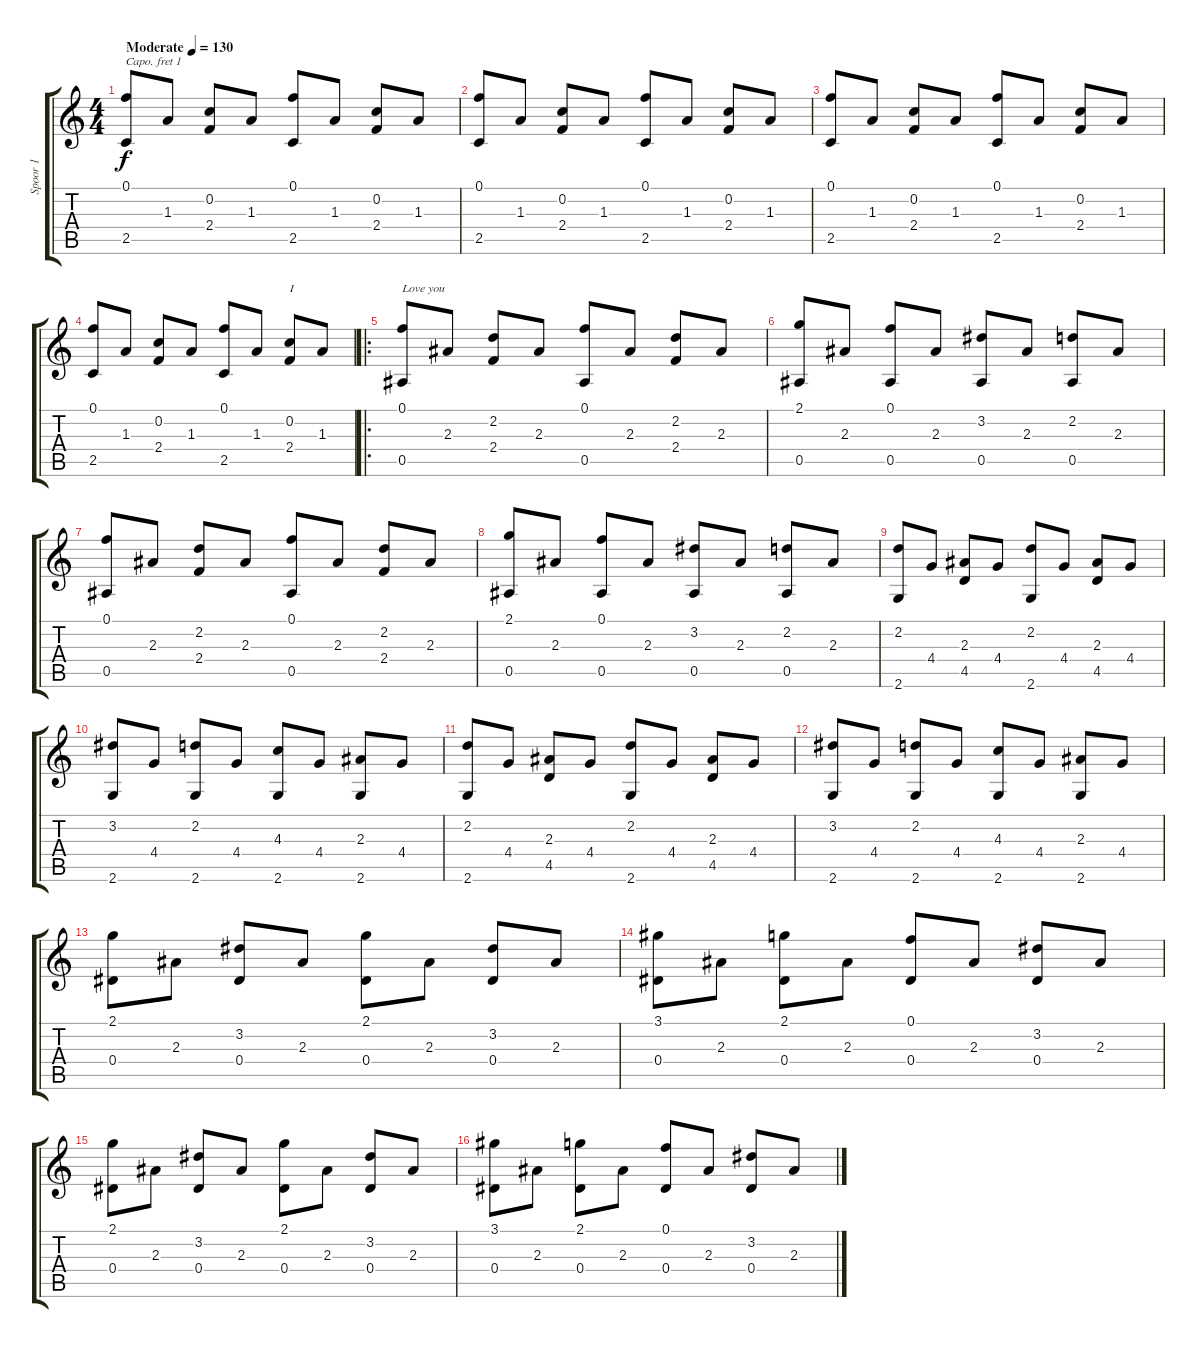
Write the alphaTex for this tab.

\track ("Spoor 1" "Spoor 1") {instrument acousticguitarnylon}
\staff {score tabs}
\capo 1
\tuning (E4 B3 G3 D3 A2 E2) {hide}
\ts (4 4)
\tempo (130 "Moderate")
\clef g2
\ks c
(0.1 2.5).8{dy f instrument acousticguitarnylon} 1.3.8 (0.2 2.4).8 1.3.8 (0.1 2.5).8 1.3.8 (0.2 2.4).8 1.3.8 |
(0.1 2.5).8 1.3.8 (0.2 2.4).8 1.3.8 (0.1 2.5).8 1.3.8 (0.2 2.4).8 1.3.8 |
(0.1 2.5).8 1.3.8 (0.2 2.4).8 1.3.8 (0.1 2.5).8 1.3.8 (0.2 2.4).8 1.3.8 |
(0.1 2.5).8 1.3.8 (0.2 2.4).8 1.3.8 (0.1 2.5).8 1.3.8 (0.2 2.4).8{txt "I"} 1.3.8 |
\ro
(0.1 0.5).8{txt "Love you"} 2.3.8 (2.2 2.4).8 2.3.8 (0.1 0.5).8 2.3.8 (2.2 2.4).8 2.3.8 |
(2.1 0.5).8 2.3.8 (0.1 0.5).8 2.3.8 (3.2 0.5).8 2.3.8 (2.2 0.5).8 2.3.8 |
(0.1 0.5).8 2.3.8 (2.2 2.4).8 2.3.8 (0.1 0.5).8 2.3.8 (2.2 2.4).8 2.3.8 |
(2.1 0.5).8 2.3.8 (0.1 0.5).8 2.3.8 (3.2 0.5).8 2.3.8 (2.2 0.5).8 2.3.8 |
(2.2 2.6).8 4.4.8 (2.3 4.5).8 4.4.8 (2.2 2.6).8 4.4.8 (2.3 4.5).8 4.4.8 |
(3.2 2.6).8 4.4.8 (2.2 2.6).8 4.4.8 (4.3 2.6).8 4.4.8 (2.3 2.6).8 4.4.8 |
(2.2 2.6).8 4.4.8 (2.3 4.5).8 4.4.8 (2.2 2.6).8 4.4.8 (2.3 4.5).8 4.4.8 |
(3.2 2.6).8 4.4.8 (2.2 2.6).8 4.4.8 (4.3 2.6).8 4.4.8 (2.3 2.6).8 4.4.8 |
(2.1 0.4).8 2.3.8 (3.2 0.4).8 2.3.8 (2.1 0.4).8 2.3.8 (3.2 0.4).8 2.3.8 |
(3.1 0.4).8 2.3.8 (2.1 0.4).8 2.3.8 (0.1 0.4).8 2.3.8 (3.2 0.4).8 2.3.8 |
(2.1 0.4).8 2.3.8 (3.2 0.4).8 2.3.8 (2.1 0.4).8 2.3.8 (3.2 0.4).8 2.3.8 |
(3.1 0.4).8 2.3.8 (2.1 0.4).8 2.3.8 (0.1 0.4).8 2.3.8 (3.2 0.4).8 2.3.8
